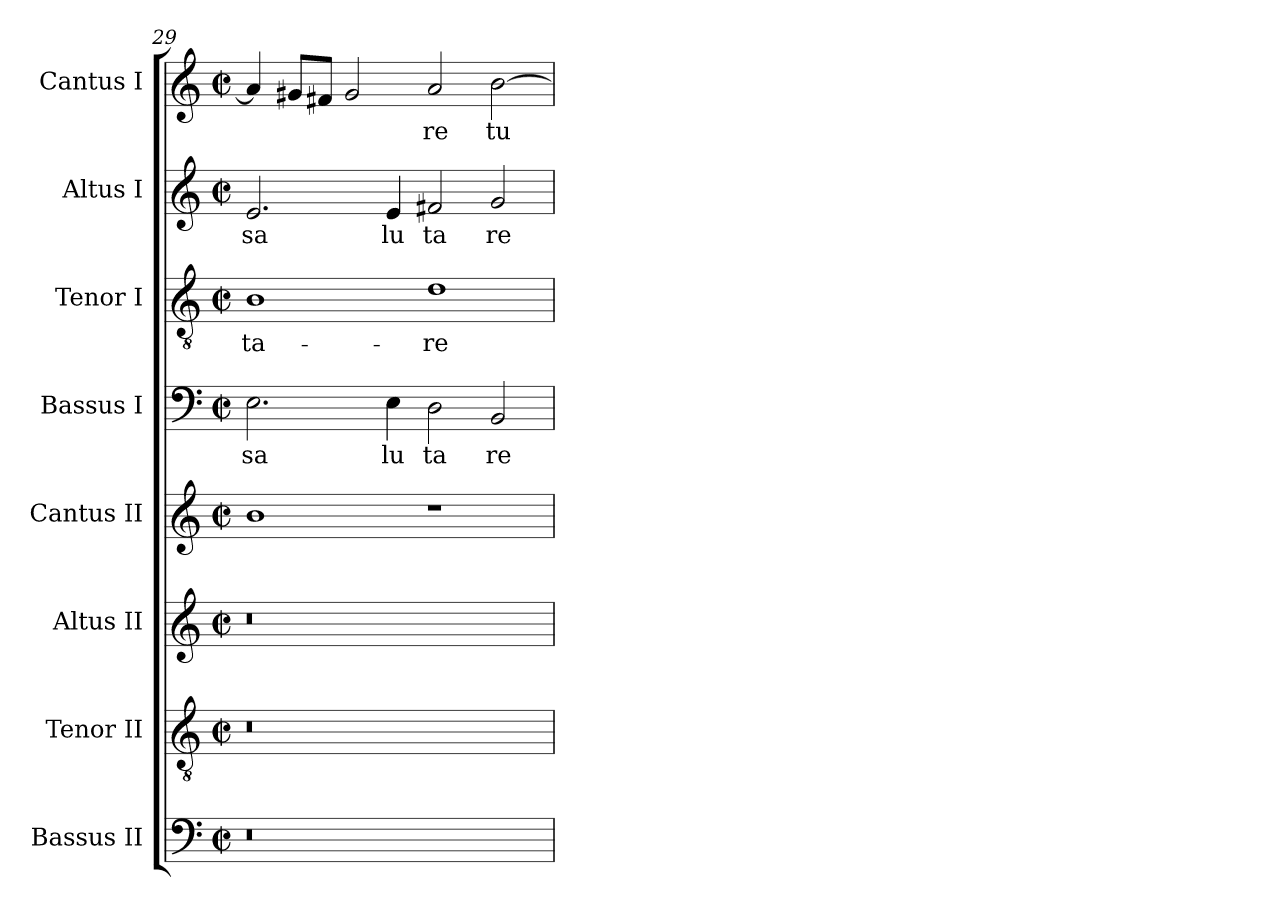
**kern	**kern	**kern	**kern	**kern	**text	**kern	**text	**kern	**text	**kern	**text
*part8	*part7	*part6	*part5	*part4	*part4	*part3	*part3	*part2	*part2	*part1	*part1
*staff8	*staff7	*staff6	*staff5	*staff4	*staff4	*staff3	*staff3	*staff2	*staff2	*staff1	*staff1
*I"Bassus II	*I"Tenor II	*I"Altus II	*I"Cantus II	*I"Bassus I	*	*I"Tenor I	*	*I"Altus I	*	*I"Cantus I	*
*clefF4	*clefGv2	*clefG2	*clefG2	*clefF4	*	*clefGv2	*	*clefG2	*	*clefG2	*
*M2/2	*M2/2	*M2/2	*M2/2	*M2/2	*	*M2/2	*	*M2/2	*	*M2/2	*
*met(c|)	*met(c|)	*met(c|)	*met(c|)	*met(c|)	*	*met(c|)	*	*met(c|)	*	*met(c|)	*
=29	=29	=29	=29	=29	=29	=29	=29	=29	=29	=29	=29
!	!	!	!	!	!LO:LY:b:cj	!	!LO:LY:b:cj	!	!LO:LY:b:cj	!	!
0r	0r	0r	1b	2.E\	sa	1B	-ta-	2.e/	sa	4a/]	.
.	.	.	.	.	.	.	.	.	.	8g#/L	.
.	.	.	.	.	.	.	.	.	.	8f#/J	.
.	.	.	.	.	.	.	.	.	.	2g#/	.
!	!	!	!	!	!LO:LY:b:cj	!	!	!	!LO:LY:b:cj	!	!
.	.	.	.	4E\	lu	.	.	4e/	lu	.	.
!	!	!	!	!	!LO:LY:b:cj	!	!LO:LY:b:cj	!	!LO:LY:b:cj	!	!LO:LY:b:cj
.	.	.	1r	2D\	ta	1d	-re	2f#X/	ta	2a/	re
!	!	!	!	!	!LO:LY:b:cj	!	!	!	!LO:LY:b:cj	!	!LO:LY:b:cj
.	.	.	.	2BB/	re	.	.	2g/	re	[>2b\	tu
=	=	=	=	=	=	=	=	=	=	=	=
*-	*-	*-	*-	*-	*-	*-	*-	*-	*-	*-	*-
